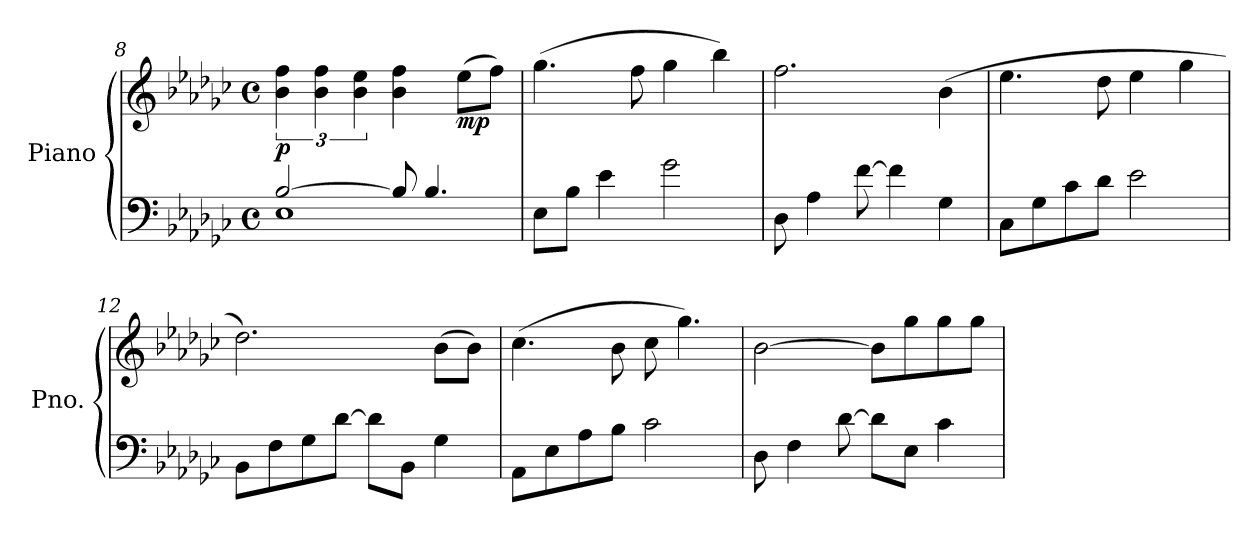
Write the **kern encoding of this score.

**kern	**kern	**dynam
*part1	*part1	*part1
*staff2	*staff1	*staff1/2
*I"Piano	*	*
*I'Pno.	*	*
*clefF4	*clefG2	*
*k[b-e-a-d-g-c-]	*k[b-e-a-d-g-c-]	*
*M4/4	*M4/4	*
*met(c)	*met(c)	*
=8	=8	=8
*^	*	*
!	!	!	!LO:DY:a=2
[2B-/	1E-	6b-\ 6ff\	p
.	.	6b-\ 6ff\	.
.	.	6b-\ 6ee-\	.
8B-/]	.	4b-\ 4ff\	.
4.B-/	.	.	.
!	!	!	!LO:DY:b
.	.	(8ee-\L	mp
.	.	8ff\J)	.
*v	*v	*	*
!!LO:LB:g=z
=9	=9	=9
8E-\L	(4.gg-\	.
8B-\J	.	.
4e-\	.	.
.	8ff\	.
2g-\	4gg-\	.
.	4bb-\)	.
=10	=10	=10
8D-\	2.ff\	.
4A-\	.	.
[8f\	.	.
4f\]	.	.
4G-\	(4b-\	.
=11	=11	=11
8C-\L	4.ee-\	.
8G-\	.	.
8c-\	.	.
8d-\J	8dd-\	.
2e-\	4ee-\	.
.	4gg-\	.
=12	=12	=12
8BB-\L	2.dd-\)	.
8F\	.	.
8G-\	.	.
[8d-\J	.	.
8d-\L]	.	.
8BB-\J	.	.
4G-\	(8b-\L	.
.	8b-\J)	.
!!LO:LB:g=z
=13	=13	=13
8AA-\L	(4.cc-\	.
8E-\	.	.
8A-\	.	.
8B-\J	8b-\	.
2c-\	8cc-\	.
.	4.gg-\)	.
=14	=14	=14
8D-\	[2b-\	.
4F\	.	.
[8d-\	.	.
8d-\L]	8b-\L]	.
8E-\J	8gg-\	.
4c-\	8gg-\	.
.	8gg-\J	.
=	=	=
*-	*-	*-
